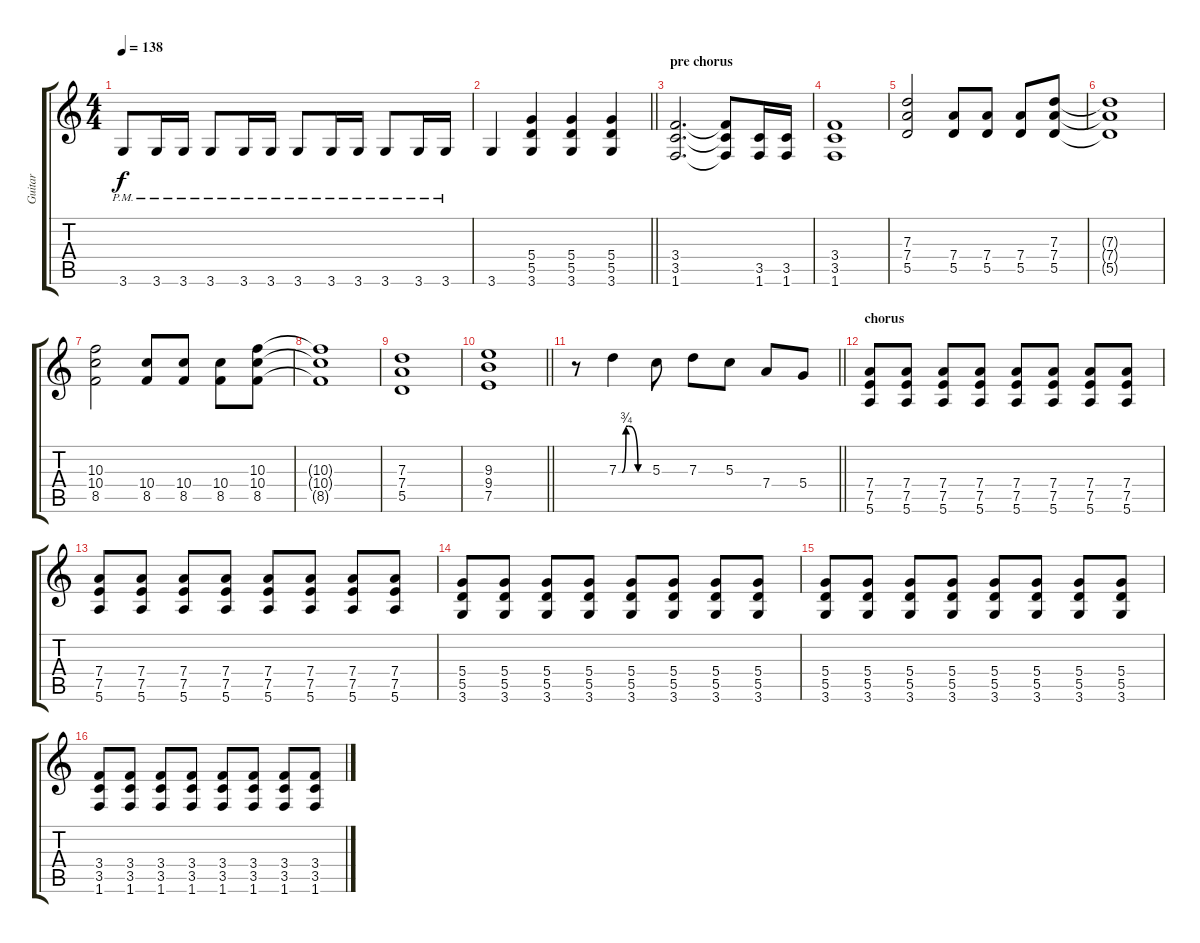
\track ("Guitar" "Guitar") {instrument overdrivenguitar}
\staff {score tabs}
\tuning (E4 B3 G3 D3 A2 E2) {hide}
\ts (4 4)
\tempo 138
\clef g2
\ks c
3.6{pm}.8{dy f} 3.6{pm}.16 3.6{pm}.16 3.6{pm}.8 3.6{pm}.16 3.6{pm}.16 3.6{pm}.8 3.6{pm}.16 3.6{pm}.16 3.6{pm}.8 3.6{pm}.16 3.6{pm}.16 |
\barLineRight lightlight
3.6.4 (5.4 5.5 3.6).4 (5.4 5.5 3.6).4 (5.4 5.5 3.6).4 |
\section ("" "pre chorus")
(3.4 3.5 1.6).2{d} (3.4{t} 3.5{t} 1.6{t}).8 (3.5 1.6).16 (3.5 1.6).16 |
(3.4 3.5 1.6).1 |
(7.3 7.4 5.5).2 (7.4 5.5).8 (7.4 5.5).8 (7.4 5.5).8 (7.3 7.4 5.5).8 |
(7.3{t} 7.4{t} 5.5{t}).1 |
(10.3 10.4 8.5).2 (10.4 8.5).8 (10.4 8.5).8 (10.4 8.5).8 (10.3 10.4 8.5).8 |
(10.3{t} 10.4{t} 8.5{t}).1 |
(7.3 7.4 5.5).1 |
\barLineRight lightlight
(9.3 9.4 7.5).1 |
\barLineRight lightlight
r.8 7.3{be (custom 0 0 7 0 15 3 20 3 39 0 48 0 60 0)}.4 5.3.8 7.3.8 5.3.8 7.4.8 5.4.8 |
\section ("" "chorus")
(7.4 7.5 5.6).8 (7.4 7.5 5.6).8 (7.4 7.5 5.6).8 (7.4 7.5 5.6).8 (7.4 7.5 5.6).8 (7.4 7.5 5.6).8 (7.4 7.5 5.6).8 (7.4 7.5 5.6).8 |
(7.4 7.5 5.6).8 (7.4 7.5 5.6).8 (7.4 7.5 5.6).8 (7.4 7.5 5.6).8 (7.4 7.5 5.6).8 (7.4 7.5 5.6).8 (7.4 7.5 5.6).8 (7.4 7.5 5.6).8 |
(5.4 5.5 3.6).8 (5.4 5.5 3.6).8 (5.4 5.5 3.6).8 (5.4 5.5 3.6).8 (5.4 5.5 3.6).8 (5.4 5.5 3.6).8 (5.4 5.5 3.6).8 (5.4 5.5 3.6).8 |
(5.4 5.5 3.6).8 (5.4 5.5 3.6).8 (5.4 5.5 3.6).8 (5.4 5.5 3.6).8 (5.4 5.5 3.6).8 (5.4 5.5 3.6).8 (5.4 5.5 3.6).8 (5.4 5.5 3.6).8 |
(3.4 3.5 1.6).8 (3.4 3.5 1.6).8 (3.4 3.5 1.6).8 (3.4 3.5 1.6).8 (3.4 3.5 1.6).8 (3.4 3.5 1.6).8 (3.4 3.5 1.6).8 (3.4 3.5 1.6).8
